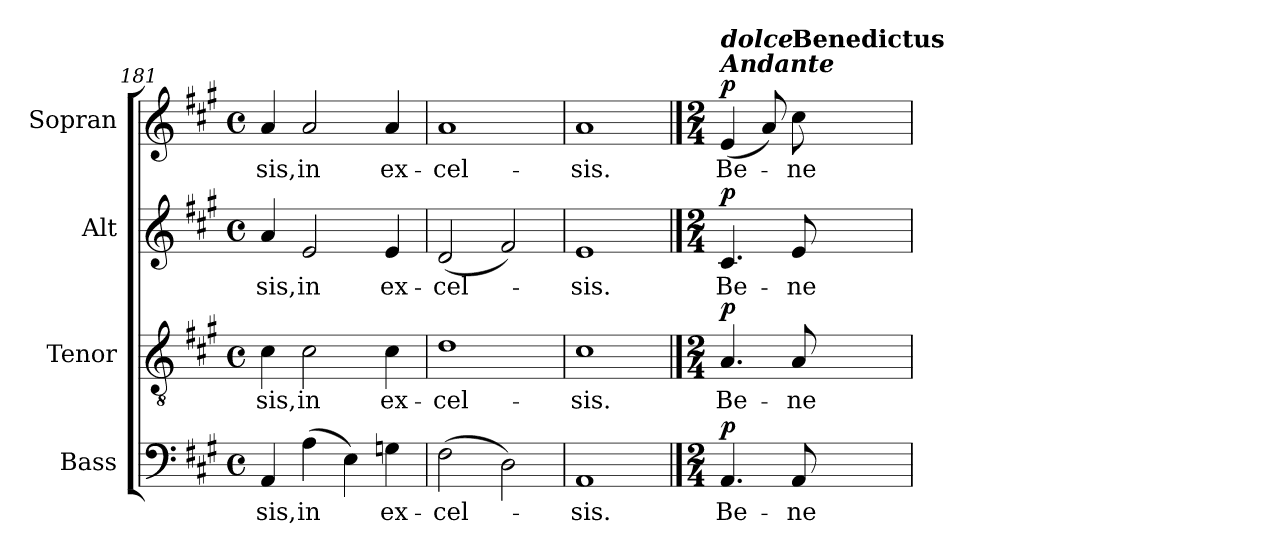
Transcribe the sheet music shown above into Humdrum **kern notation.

**kern	**text	**dynam	**kern	**text	**dynam	**kern	**text	**dynam	**kern	**text	**dynam
*part4	*part4	*part4	*part3	*part3	*part3	*part2	*part2	*part2	*part1	*part1	*part1
*staff4	*staff4	*staff4	*staff3	*staff3	*staff3	*staff2	*staff2	*staff2	*staff1	*staff1	*staff1
*I"Bass	*	*	*I"Tenor	*	*	*I"Alt	*	*	*I"Sopran	*	*
*I'B.	*	*	*I'T.	*	*	*I'A.	*	*	*I'S.	*	*
*clefF4	*	*	*clefGv2	*	*	*clefG2	*	*	*clefG2	*	*
*k[f#c#g#]	*	*	*k[f#c#g#]	*	*	*k[f#c#g#]	*	*	*k[f#c#g#]	*	*
*A:	*	*	*A:	*	*	*A:	*	*	*A:	*	*
*M4/4	*	*	*M4/4	*	*	*M4/4	*	*	*M4/4	*	*
*met(c)	*	*	*met(c)	*	*	*met(c)	*	*	*met(c)	*	*
=181	=181	=181	=181	=181	=181	=181	=181	=181	=181	=181	=181
!	!LO:LY:b	!	!	!LO:LY:b	!	!	!LO:LY:b	!	!	!LO:LY:b	!
4AA/	-sis,	.	4c#\	-sis,	.	4a/	-sis,	.	4a/	-sis,	.
!	!LO:LY:b	!	!	!LO:LY:b	!	!	!LO:LY:b	!	!	!LO:LY:b	!
(>4A\	in	.	2c#\	in	.	2e/	in	.	2a/	in	.
4E\)	.	.	.	.	.	.	.	.	.	.	.
!	!LO:LY:b	!	!	!LO:LY:b	!	!	!LO:LY:b	!	!	!LO:LY:b	!
4Gn\	ex-	.	4c#\	ex-	.	4e/	ex-	.	4a/	ex-	.
=182	=182	=182	=182	=182	=182	=182	=182	=182	=182	=182	=182
!	!LO:LY:b	!	!	!LO:LY:b	!	!	!LO:LY:b	!	!	!LO:LY:b	!
(>2F#\	-cel-	.	1d	-cel-	.	(<2d/	-cel-	.	1a	-cel-	.
2D\)	.	.	.	.	.	2f#/)	.	.	.	.	.
=183	=183	=183	=183	=183	=183	=183	=183	=183	=183	=183	=183
!	!LO:LY:b	!	!	!LO:LY:b	!	!	!LO:LY:b	!	!	!LO:LY:b	!
1AA	-sis.	.	1c#	-sis.	.	1e	-sis.	.	1a	-sis.	.
!!LO:LB:g=z
==184	==184	==184	==184	==184	==184	==184	==184	==184	==184	==184	==184
*M2/4	*	*	*M2/4	*	*	*M2/4	*	*	*M2/4	*	*
!	!	!	!	!	!	!	!	!	!LO:TX:a:Bi:t=Andante	!	!
!	!	!	!	!	!	!	!	!	!LO:TX:a:Bi:t=dolce	!	!
!	!LO:LY:b	!LO:DY:a	!	!LO:LY:b	!LO:DY:a	!	!LO:LY:b	!LO:DY:a	!	!LO:LY:b	!LO:DY:a
4.AA/	Be-	p	4.A/	Be-	p	4.c#/	Be-	p	(<4e/	Be-	p
.	.	.	.	.	.	.	.	.	8a/)	.	.
!	!	!	!	!	!	!	!	!	!LO:TX:a:B:t=Benedictus	!	!
!	!LO:LY:b	!	!	!LO:LY:b	!	!	!LO:LY:b	!	!	!LO:LY:b	!
8AA/	-ne-	.	8A/	-ne-	.	8e/	-ne-	.	8cc#\	-ne-	.
=	=	=	=	=	=	=	=	=	=	=	=
*-	*-	*-	*-	*-	*-	*-	*-	*-	*-	*-	*-
